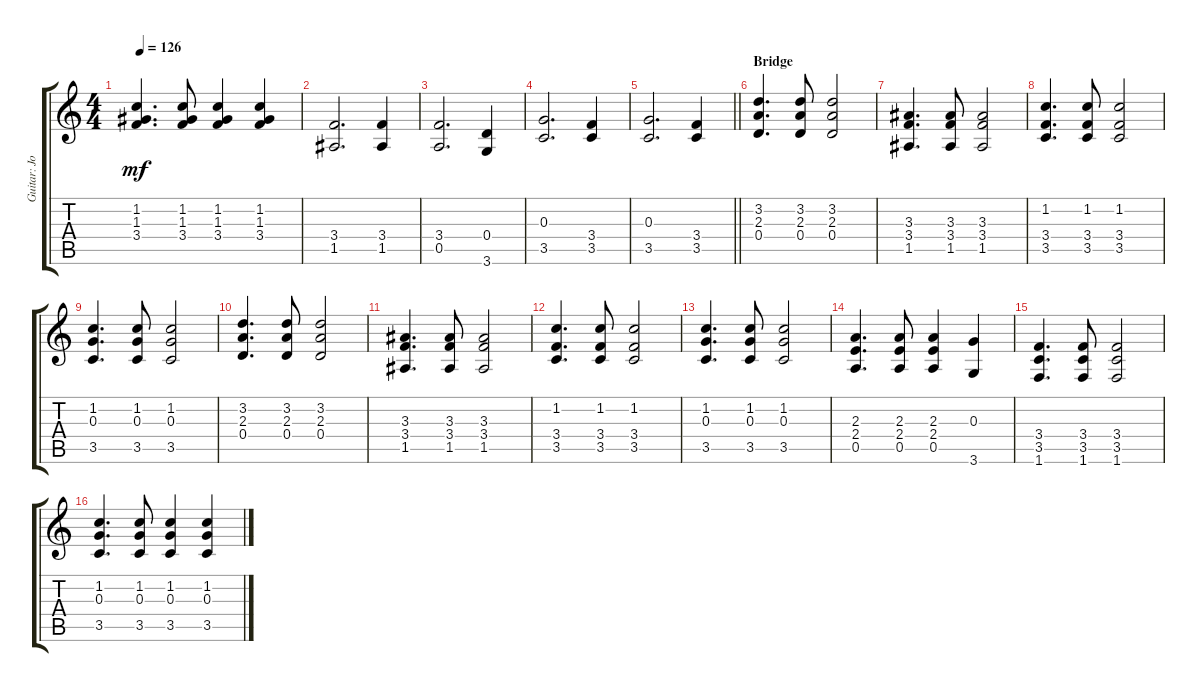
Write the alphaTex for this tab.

\track ("Guitar: Joey" "Guitar: Jo") {instrument distortionguitar}
\staff {score tabs}
\tuning (E4 B3 G3 D3 A2 E2) {hide}
\ts (4 4)
\tempo 126
\clef g2
\ks c
(1.2 1.3 3.4).4{d dy mf} (1.2 1.3 3.4).8 (1.2 1.3 3.4).4 (1.2 1.3 3.4).4 |
(3.4 1.5).2{d} (3.4 1.5).4 |
(3.4 0.5).2{d} (0.4 3.6).4 |
(0.3 3.5).2{d} (3.4 3.5).4 |
\barLineRight lightlight
(0.3 3.5).2{d} (3.4 3.5).4 |
\section ("" "Bridge")
(3.2 2.3 0.4).4{d} (3.2 2.3 0.4).8 (3.2 2.3 0.4).2 |
(3.3 3.4 1.5).4{d} (3.3 3.4 1.5).8 (3.3 3.4 1.5).2 |
(1.2 3.4 3.5).4{d} (1.2 3.4 3.5).8 (1.2 3.4 3.5).2 |
(1.2 0.3 3.5).4{d} (1.2 0.3 3.5).8 (1.2 0.3 3.5).2 |
(3.2 2.3 0.4).4{d} (3.2 2.3 0.4).8 (3.2 2.3 0.4).2 |
(3.3 3.4 1.5).4{d} (3.3 3.4 1.5).8 (3.3 3.4 1.5).2 |
(1.2 3.4 3.5).4{d} (1.2 3.4 3.5).8 (1.2 3.4 3.5).2 |
(1.2 0.3 3.5).4{d} (1.2 0.3 3.5).8 (1.2 0.3 3.5).2 |
(2.3 2.4 0.5).4{d} (2.3 2.4 0.5).8 (2.3 2.4 0.5).4 (0.3 3.6).4 |
(3.4 3.5 1.6).4{d} (3.4 3.5 1.6).8 (3.4 3.5 1.6).2 |
(1.2 0.3 3.5).4{d} (1.2 0.3 3.5).8 (1.2 0.3 3.5).4 (1.2 0.3 3.5).4
